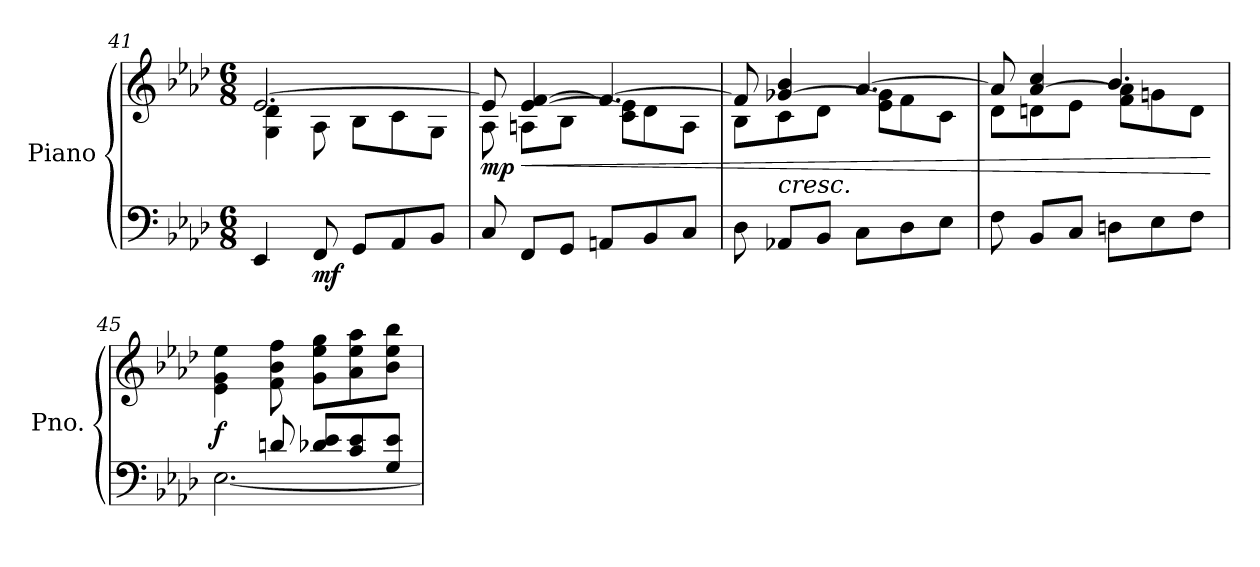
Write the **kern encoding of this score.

**kern	**kern	**dynam
*part1	*part1	*part1
*staff2	*staff1	*staff1/2
*I"Piano	*	*
*I'Pno.	*	*
*clefF4	*clefG2	*
*k[b-e-a-d-]	*k[b-e-a-d-]	*
*M6/8	*M6/8	*
*MM112	*MM112	*
=41	=41	=41
*	*^	*
4EE-/	[2.e-/	4G\ 4d-\	.
!	!	!	!LO:DY:b=2
8FF/	.	8A-\	mf
8GG/L	.	8B-\L	.
8AA-/	.	8c\	.
8BB-/J	.	8G\J	.
!!LO:LB:g=z	!!
=42	=42	=42	=42
!	!	!	!LO:DY:b
8C/	8e-/]	8A-\	mp
*	*MM118	*	*
!	!	!	!LO:HP:b
8FF/L	[4e-/ [4f/	8An\L	<
8GG/J	.	8B-\J	.
8AAn/L	4.f/_	8c\ 8e-\]L	.
8BB-/	.	8d-\	.
8C/J	.	8A\J	.
=43	=43	=43	=43
8D-\	8f/]	8B-\L	.
*	*MM124	*	*
!LO:TX:a:i:t=cresc.	!	!	!
8AA-X/L	[4g-X/ 4b-/	8c\	.
8BB-/J	.	8d-\J	.
8C\L	[4.a-/	8e-\ 8g-\]L	.
8D-\	.	8f\	.
8E-\J	.	8c\J	.
=44	=44	=44	=44
8F\	8a-/]	8d-\L	.
*	*MM130	*	*
8BB-/L	[4a-/ 4cc/	8dn\	.
8C/J	.	8e-\J	.
8Dn\L	4.b-/	8f\ 8a-\]L	.
8E-\	.	8gn\	.
8F\J	.	8d\J	.
*	*v	*v	*
.	.	[
=45	=45	=45
*	*MM112	*
*^	*	*
!	!	!	!LO:DY:b
4rAyy	[2.E-\	4e-\ 4g\ 4ee-\	f
8dn/	.	8f\ 8b-\ 8ff\	.
8d-X/ 8e-/L	.	8g\ 8ee-\ 8gg\L	.
8c/ 8e-/	.	8a-\ 8ee-\ 8aa-\	.
8G/ 8e-/J	.	8b-\ 8ee-\ 8bb-\J	.
*v	*v	*	*
=	=	=
*-	*-	*-
